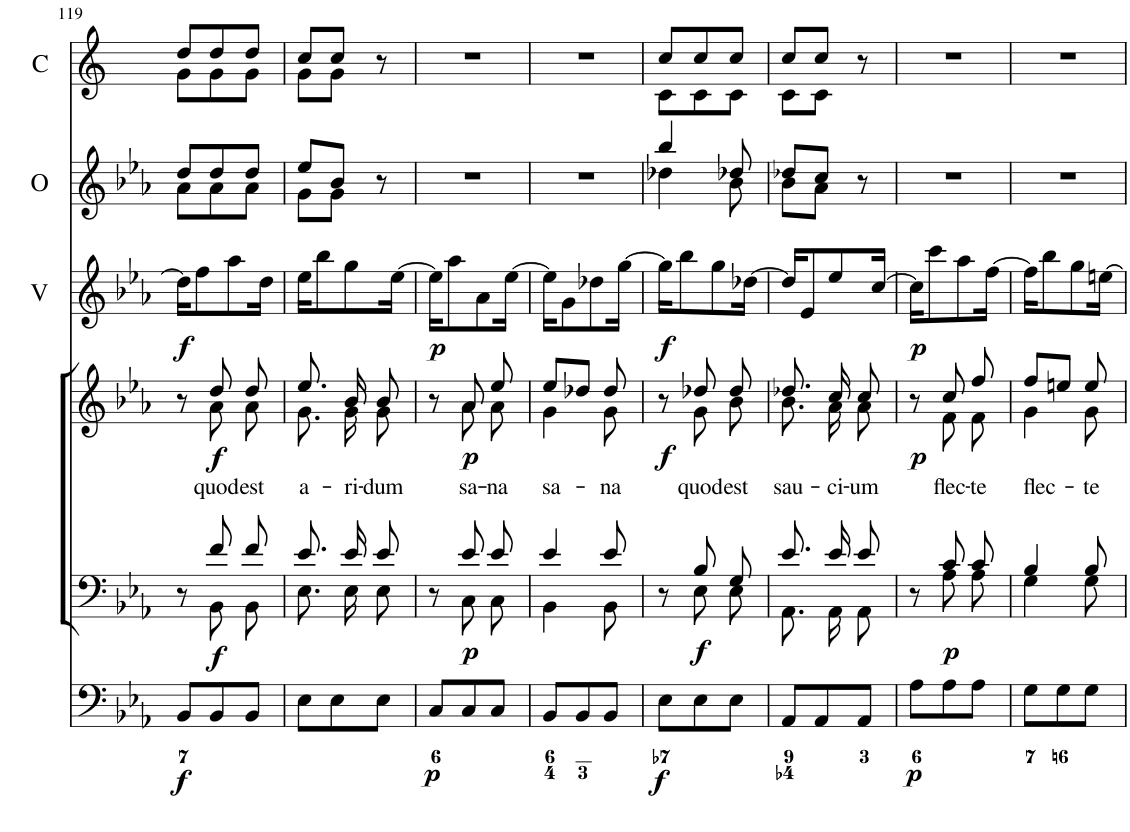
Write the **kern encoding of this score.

**kern	**dynam	**kern	**dynam	**kern	**text	**dynam	**kern	**dynam	**kern	**dynam	**kern	**dynam	**kern	**kern
*part8	*part8	*part7	*part7	*part6	*part6	*part6	*part5	*part5	*part4	*part4	*part3	*part3	*part2	*part1
*staff8	*staff8	*staff7	*staff7	*staff6	*staff6	*staff6	*staff5	*staff5	*staff4	*staff4	*staff3	*staff3	*staff2	*staff1
*I"Organ	*	*I"Voice	*	*I"Voice	*	*	*I"Violin	*	*I"Violin	*	*I"Violini	*	*I"Oboi	*I"Corni in Eb
*	*	*	*	*	*	*	*I'Vln.	*	*I'Vln.	*	*I'V	*	*I'O	*I'C
!!LO:PB:g=z
*clefF4	*	*clefF4	*	*clefG2	*	*	*clefG2	*	*clefG2	*	*clefG2	*	*clefG2	*clefG2
*	*	*	*	*	*	*	*	*	*	*	*	*	*	*Trd5c9
*k[b-e-a-]	*	*k[b-e-a-]	*	*k[b-e-a-]	*	*	*k[b-e-a-]	*	*k[b-e-a-]	*	*k[b-e-a-]	*	*k[b-e-a-]	*k[]
*M3/8	*	*M3/8	*	*M3/8	*	*	*M3/8	*	*M3/8	*	*M3/8	*	*M3/8	*M3/8
=119	=119	=119	=119	=119	=119	=119	=119	=119	=119	=119	=119	=119	=119	=119
*	*	*^	*	*^	*	*	*	*	*	*	*	*	*^	*^
!	!LO:DY:b	!	!	!	!	!	!	!	!	!LO:DY:b	!	!LO:DY:b	!	!LO:DY:b	!	!	!	!
8BB-/L	f	8r	8ryy	.	8r	8ryy	.	.	16dd\KL]	f	16dd\KL]	f	16dd\KL]	f	8dd/L	8a-\L	8dd/L	8g\L
.	.	.	.	.	.	.	.	.	8ff\	.	8ff\	.	8ff\	.	.	.	.	.
!	!	!	!	!LO:DY:b	!	!	!LO:LY:b	!LO:DY:b	!	!	!	!	!	!	!	!	!	!
8BB-/	.	8f/L	8BB-\L	f	8dd/	8a-\	quod	f	.	.	.	.	.	.	8dd/	8a-\	8dd/	8g\
.	.	.	.	.	.	.	.	.	8aa-\	.	8aa-\	.	8aa-\	.	.	.	.	.
!	!	!	!	!	!	!	!LO:LY:b	!	!	!	!	!	!	!	!	!	!	!
8BB-/J	.	8f/J	8BB-\J	.	8dd/	8a-\	est	.	.	.	.	.	.	.	8dd/J	8a-\J	8dd/J	8g\J
.	.	.	.	.	.	.	.	.	16dd\Jk	.	16dd\Jk	.	16dd\Jk	.	.	.	.	.
=120	=120	=120	=120	=120	=120	=120	=120	=120	=120	=120	=120	=120	=120	=120	=120	=120	=120	=120
!	!	!	!	!	!	!	!LO:LY:b	!	!	!	!	!	!	!	!	!	!	!
8E-\L	.	8.e-/L	8.E-\L	.	8.ee-/	8.g\	a-	.	16ee-\KL	.	16ee-\KL	.	16ee-\KL	.	8ee-/L	8g\L	8cc/L	8g\L
.	.	.	.	.	.	.	.	.	8bb-\	.	8bb-\	.	8bb-\	.	.	.	.	.
8E-\	.	.	.	.	.	.	.	.	.	.	.	.	.	.	8b-/J	8g\J	8cc/J	8g\J
!	!	!	!	!	!	!	!LO:LY:b	!	!	!	!	!	!	!	!	!	!	!
.	.	16e-/K	16E-\K	.	16b-/	16g\	-ri-	.	8gg\	.	8gg\	.	8gg\	.	.	.	.	.
!	!	!	!	!	!	!	!LO:LY:b	!	!	!	!	!	!	!	!	!	!	!
8E-\J	.	8e-/J	8E-\J	.	8b-/	8g\	-dum	.	.	.	.	.	.	.	8r	8ryy	8r	8ryy
.	.	.	.	.	.	.	.	.	[16ee-\Jk	.	[16ee-\Jk	.	[16ee-\Jk	.	.	.	.	.
*	*	*	*	*	*	*	*	*	*	*	*	*	*	*	*v	*v	*	*
*	*	*	*	*	*	*	*	*	*	*	*	*	*	*	*	*v	*v
=121	=121	=121	=121	=121	=121	=121	=121	=121	=121	=121	=121	=121	=121	=121	=121	=121
!	!LO:DY:b	!	!	!	!	!	!	!	!	!LO:DY:b	!	!LO:DY:b	!	!LO:DY:b	!	!
8C/L	p	8r	8ryy	.	8r	8ryy	.	.	16ee-\KL]	p	16ee-\KL]	p	16ee-\KL]	p	4.r	4.r
.	.	.	.	.	.	.	.	.	8aa-\	.	8aa-\	.	8aa-\	.	.	.
!	!	!	!	!LO:DY:b	!	!	!LO:LY:b	!LO:DY:b	!	!	!	!	!	!	!	!
8C/	.	8e-/L	8C\L	p	8a-/	8a-\	sa-	p	.	.	.	.	.	.	.	.
.	.	.	.	.	.	.	.	.	8a-\	.	8a-\	.	8a-\	.	.	.
!	!	!	!	!	!	!	!LO:LY:b	!	!	!	!	!	!	!	!	!
8C/J	.	8e-/J	8C\J	.	8ee-/	8a-\	-na	.	.	.	.	.	.	.	.	.
.	.	.	.	.	.	.	.	.	[16ee-\Jk	.	[16ee-\Jk	.	[16ee-\Jk	.	.	.
=122	=122	=122	=122	=122	=122	=122	=122	=122	=122	=122	=122	=122	=122	=122	=122	=122
!	!	!	!	!	!	!	!LO:LY:b	!	!	!	!	!	!	!	!	!
8BB-/L	.	4e-/	4BB-\	.	8ee-/L	4g\	sa-	.	16ee-\KL]	.	16ee-\KL]	.	16ee-\KL]	.	4.r	4.r
.	.	.	.	.	.	.	.	.	8g\	.	8g\	.	8g\	.	.	.
8BB-/	.	.	.	.	8dd-X/J	.	.	.	.	.	.	.	.	.	.	.
.	.	.	.	.	.	.	.	.	8dd-X\	.	8dd-X\	.	8dd-X\	.	.	.
!	!	!	!	!	!	!	!LO:LY:b	!	!	!	!	!	!	!	!	!
8BB-/J	.	8e-/	8BB-\	.	8dd-/	8g\	-na	.	.	.	.	.	.	.	.	.
.	.	.	.	.	.	.	.	.	[16gg\Jk	.	[16gg\Jk	.	[16gg\Jk	.	.	.
=123	=123	=123	=123	=123	=123	=123	=123	=123	=123	=123	=123	=123	=123	=123	=123	=123
*	*	*	*	*	*	*	*	*	*	*	*	*	*	*	*^	*^
!	!LO:DY:b	!	!	!	!	!	!	!LO:DY:b	!	!LO:DY:b	!	!LO:DY:b	!	!LO:DY:b	!	!	!	!
8E-\L	f	8r	8ryy	.	8r	8ryy	.	f	16gg\KL]	f	16gg\KL]	f	16gg\KL]	f	4bb-/	4dd-X\	8cc/L	8c\L
.	.	.	.	.	.	.	.	.	8bb-\	.	8bb-\	.	8bb-\	.	.	.	.	.
!	!	!	!	!LO:DY:b	!	!	!LO:LY:b	!	!	!	!	!	!	!	!	!	!	!
8E-\	.	8B-/L	8E-\L	f	8dd-X/	8g\	quod	.	.	.	.	.	.	.	.	.	8cc/	8c\
.	.	.	.	.	.	.	.	.	8gg\	.	8gg\	.	8gg\	.	.	.	.	.
!	!	!	!	!	!	!	!LO:LY:b	!	!	!	!	!	!	!	!	!	!	!
8E-\J	.	8G/J	8E-\J	.	8dd-/	8b-\	est	.	.	.	.	.	.	.	8dd-X/	8b-\	8cc/J	8c\J
.	.	.	.	.	.	.	.	.	[16dd-X\Jk	.	[16dd-X\Jk	.	[16dd-X\Jk	.	.	.	.	.
=124	=124	=124	=124	=124	=124	=124	=124	=124	=124	=124	=124	=124	=124	=124	=124	=124	=124	=124
!	!	!	!	!	!	!	!LO:LY:b	!	!	!	!	!	!	!	!	!	!	!
8AA-/L	.	8.e-/L	8.AA-\L	.	8.dd-X/	8.b-\	sau-	.	16dd-\KL]	.	16dd-\KL]	.	16dd-/KL]	.	8dd-X/L	8b-\L	8cc/L	8c\L
.	.	.	.	.	.	.	.	.	8e-\	.	8e-\	.	8e-/	.	.	.	.	.
8AA-/	.	.	.	.	.	.	.	.	.	.	.	.	.	.	8cc/J	8a-\J	8cc/J	8c\J
!	!	!	!	!	!	!	!LO:LY:b	!	!	!	!	!	!	!	!	!	!	!
.	.	16e-/K	16AA-\K	.	16cc/	16a-\	-ci-	.	8ee-\	.	8ee-\	.	8ee-/	.	.	.	.	.
!	!	!	!	!	!	!	!LO:LY:b	!	!	!	!	!	!	!	!	!	!	!
8AA-/J	.	8e-/J	8AA-\J	.	8cc/	8a-\	-um	.	.	.	.	.	.	.	8r	8ryy	8r	8ryy
.	.	.	.	.	.	.	.	.	[16cc\Jk	.	[16cc\Jk	.	[16cc/Jk	.	.	.	.	.
*	*	*	*	*	*	*	*	*	*	*	*	*	*	*	*v	*v	*	*
*	*	*	*	*	*	*	*	*	*	*	*	*	*	*	*	*v	*v
=125	=125	=125	=125	=125	=125	=125	=125	=125	=125	=125	=125	=125	=125	=125	=125	=125
!	!LO:DY:b	!	!	!	!	!	!	!LO:DY:b	!	!LO:DY:b	!	!LO:DY:b	!	!LO:DY:b	!	!
8A-\L	p	8r	8ryy	.	8r	8ryy	.	p	16cc\KL]	p	16cc\KL]	p	16cc\KL]	p	4.r	4.r
.	.	.	.	.	.	.	.	.	8ccc\	.	8ccc\	.	8ccc\	.	.	.
!	!	!	!	!LO:DY:b	!	!	!LO:LY:b	!	!	!	!	!	!	!	!	!
8A-\	.	8c/L	8A-\L	p	8cc/	8f\	flec-	.	.	.	.	.	.	.	.	.
.	.	.	.	.	.	.	.	.	8aa-\	.	8aa-\	.	8aa-\	.	.	.
!	!	!	!	!	!	!	!LO:LY:b	!	!	!	!	!	!	!	!	!
8A-\J	.	8c/J	8A-\J	.	8ff/	8f\	-te	.	.	.	.	.	.	.	.	.
.	.	.	.	.	.	.	.	.	[16ff\Jk	.	[16ff\Jk	.	[16ff\Jk	.	.	.
=126	=126	=126	=126	=126	=126	=126	=126	=126	=126	=126	=126	=126	=126	=126	=126	=126
!	!	!	!	!	!	!	!LO:LY:b	!	!	!	!	!	!	!	!	!
8G\L	.	4B-/	4G\	.	8ff/L	4g\	flec-	.	16ff\KL]	.	16ff\KL]	.	16ff\KL]	.	4.r	4.r
.	.	.	.	.	.	.	.	.	8bb-\	.	8bb-\	.	8bb-\	.	.	.
8G\	.	.	.	.	8een/J	.	.	.	.	.	.	.	.	.	.	.
.	.	.	.	.	.	.	.	.	8gg\	.	8gg\	.	8gg\	.	.	.
!	!	!	!	!	!	!	!LO:LY:b	!	!	!	!	!	!	!	!	!
8G\J	.	8B-/	8G\	.	8ee/	8g\	-te	.	.	.	.	.	.	.	.	.
.	.	.	.	.	.	.	.	.	[16een\Jk	.	[16een\Jk	.	[16een\Jk	.	.	.
*	*	*v	*v	*	*	*	*	*	*	*	*	*	*	*	*	*
*	*	*	*	*v	*v	*	*	*	*	*	*	*	*	*	*
=	=	=	=	=	=	=	=	=	=	=	=	=	=	=
*-	*-	*-	*-	*-	*-	*-	*-	*-	*-	*-	*-	*-	*-	*-
